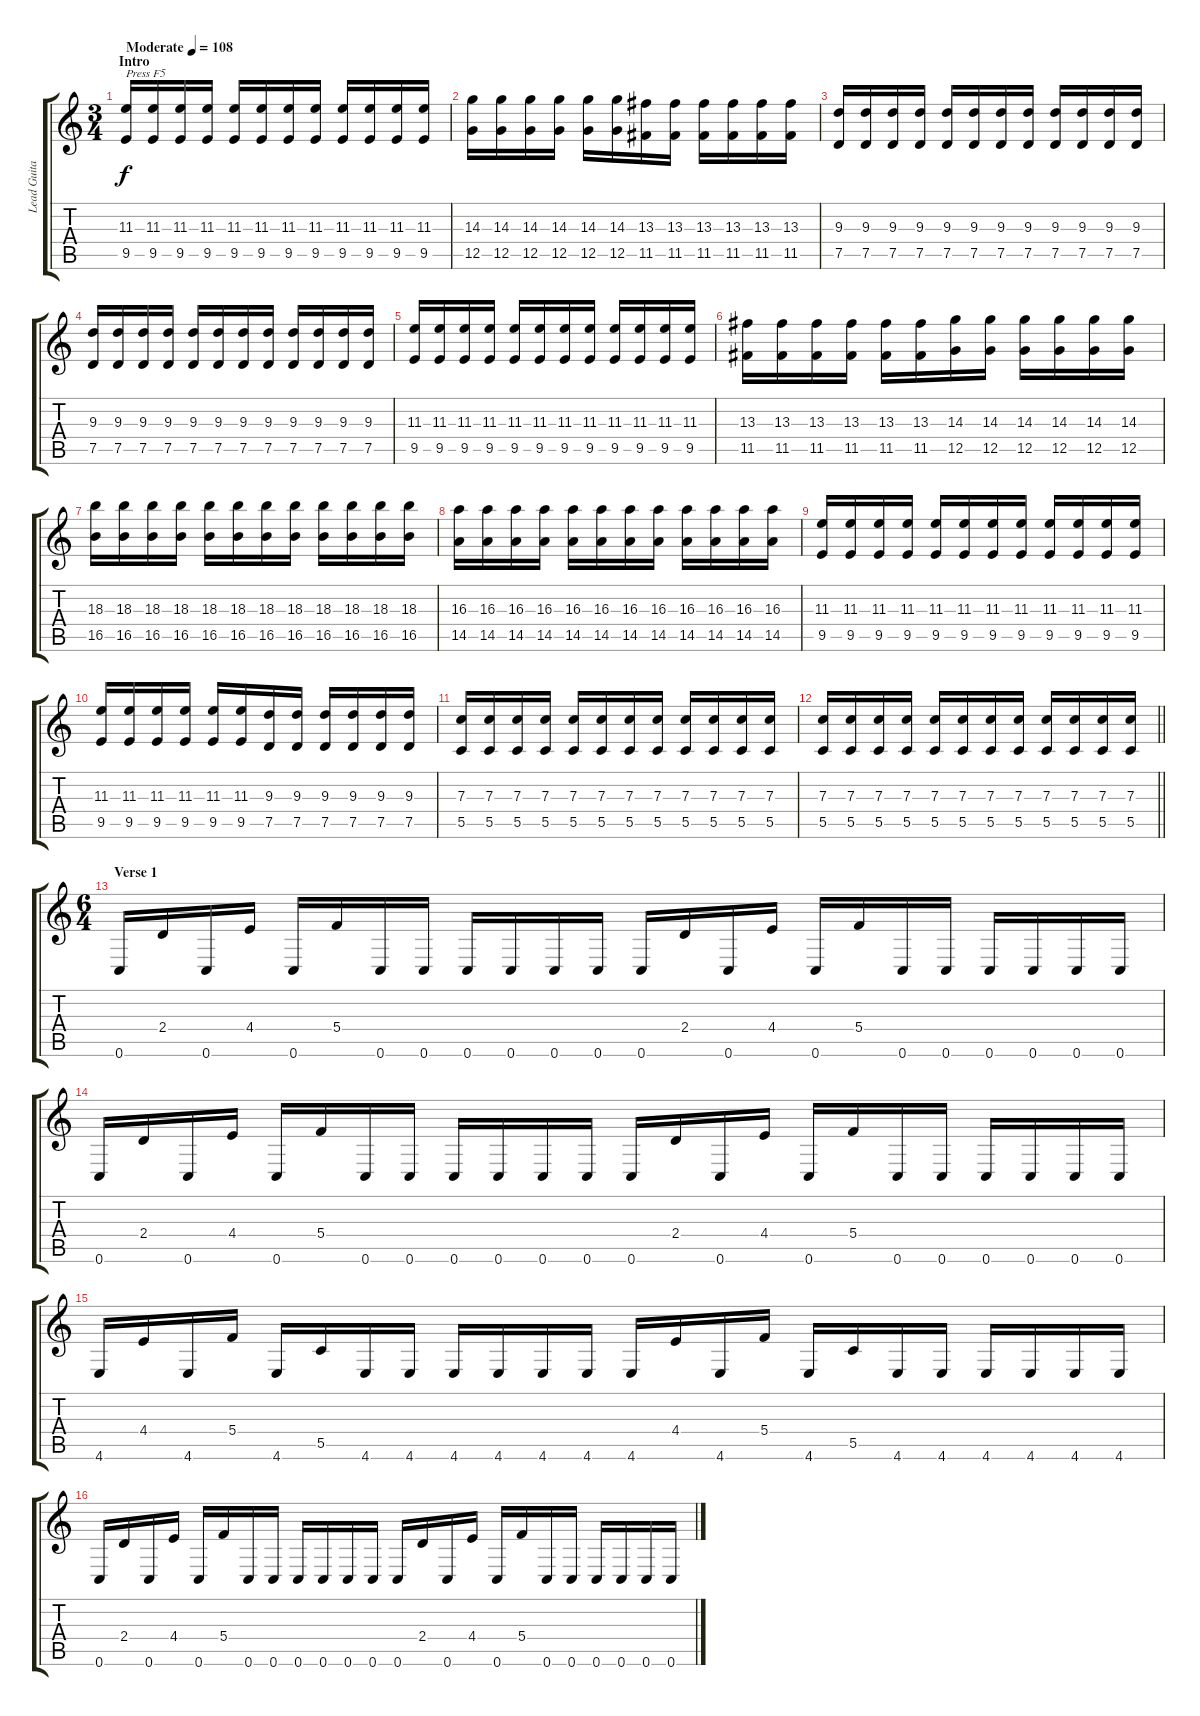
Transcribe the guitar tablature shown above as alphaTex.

\track ("Lead Guitar" "Lead Guita") {instrument distortionguitar}
\staff {score tabs}
\tuning (D4 A3 F3 C3 G2 C2) {hide}
\ts (3 4)
\section ("" "Intro")
\tempo (108 "Moderate")
\clef g2
\ks c
(11.3 9.5).16{txt "Press F5" dy f instrument distortionguitar} (11.3 9.5).16 (11.3 9.5).16 (11.3 9.5).16 (11.3 9.5).16 (11.3 9.5).16 (11.3 9.5).16 (11.3 9.5).16 (11.3 9.5).16 (11.3 9.5).16 (11.3 9.5).16 (11.3 9.5).16 |
(14.3 12.5).16 (14.3 12.5).16 (14.3 12.5).16 (14.3 12.5).16 (14.3 12.5).16 (14.3 12.5).16 (13.3 11.5).16 (13.3 11.5).16 (13.3 11.5).16 (13.3 11.5).16 (13.3 11.5).16 (13.3 11.5).16 |
(9.3 7.5).16 (9.3 7.5).16 (9.3 7.5).16 (9.3 7.5).16 (9.3 7.5).16 (9.3 7.5).16 (9.3 7.5).16 (9.3 7.5).16 (9.3 7.5).16 (9.3 7.5).16 (9.3 7.5).16 (9.3 7.5).16 |
(9.3 7.5).16 (9.3 7.5).16 (9.3 7.5).16 (9.3 7.5).16 (9.3 7.5).16 (9.3 7.5).16 (9.3 7.5).16 (9.3 7.5).16 (9.3 7.5).16 (9.3 7.5).16 (9.3 7.5).16 (9.3 7.5).16 |
(11.3 9.5).16 (11.3 9.5).16 (11.3 9.5).16 (11.3 9.5).16 (11.3 9.5).16 (11.3 9.5).16 (11.3 9.5).16 (11.3 9.5).16 (11.3 9.5).16 (11.3 9.5).16 (11.3 9.5).16 (11.3 9.5).16 |
(13.3 11.5).16 (13.3 11.5).16 (13.3 11.5).16 (13.3 11.5).16 (13.3 11.5).16 (13.3 11.5).16 (14.3 12.5).16 (14.3 12.5).16 (14.3 12.5).16 (14.3 12.5).16 (14.3 12.5).16 (14.3 12.5).16 |
(18.3 16.5).16 (18.3 16.5).16 (18.3 16.5).16 (18.3 16.5).16 (18.3 16.5).16 (18.3 16.5).16 (18.3 16.5).16 (18.3 16.5).16 (18.3 16.5).16 (18.3 16.5).16 (18.3 16.5).16 (18.3 16.5).16 |
(16.3 14.5).16 (16.3 14.5).16 (16.3 14.5).16 (16.3 14.5).16 (16.3 14.5).16 (16.3 14.5).16 (16.3 14.5).16 (16.3 14.5).16 (16.3 14.5).16 (16.3 14.5).16 (16.3 14.5).16 (16.3 14.5).16 |
(11.3 9.5).16 (11.3 9.5).16 (11.3 9.5).16 (11.3 9.5).16 (11.3 9.5).16 (11.3 9.5).16 (11.3 9.5).16 (11.3 9.5).16 (11.3 9.5).16 (11.3 9.5).16 (11.3 9.5).16 (11.3 9.5).16 |
(11.3 9.5).16 (11.3 9.5).16 (11.3 9.5).16 (11.3 9.5).16 (11.3 9.5).16 (11.3 9.5).16 (9.3 7.5).16 (9.3 7.5).16 (9.3 7.5).16 (9.3 7.5).16 (9.3 7.5).16 (9.3 7.5).16 |
(7.3 5.5).16 (7.3 5.5).16 (7.3 5.5).16 (7.3 5.5).16 (7.3 5.5).16 (7.3 5.5).16 (7.3 5.5).16 (7.3 5.5).16 (7.3 5.5).16 (7.3 5.5).16 (7.3 5.5).16 (7.3 5.5).16 |
\barLineRight lightlight
(7.3 5.5).16 (7.3 5.5).16 (7.3 5.5).16 (7.3 5.5).16 (7.3 5.5).16 (7.3 5.5).16 (7.3 5.5).16 (7.3 5.5).16 (7.3 5.5).16 (7.3 5.5).16 (7.3 5.5).16 (7.3 5.5).16 |
\ts (6 4)
\section ("" "Verse 1")
0.6.16 2.4.16 0.6.16 4.4.16 0.6.16 5.4.16 0.6.16 0.6.16 0.6.16 0.6.16 0.6.16 0.6.16 0.6.16 2.4.16 0.6.16 4.4.16 0.6.16 5.4.16 0.6.16 0.6.16 0.6.16 0.6.16 0.6.16 0.6.16 |
0.6.16 2.4.16 0.6.16 4.4.16 0.6.16 5.4.16 0.6.16 0.6.16 0.6.16 0.6.16 0.6.16 0.6.16 0.6.16 2.4.16 0.6.16 4.4.16 0.6.16 5.4.16 0.6.16 0.6.16 0.6.16 0.6.16 0.6.16 0.6.16 |
4.6.16 4.4.16 4.6.16 5.4.16 4.6.16 5.5.16 4.6.16 4.6.16 4.6.16 4.6.16 4.6.16 4.6.16 4.6.16 4.4.16 4.6.16 5.4.16 4.6.16 5.5.16 4.6.16 4.6.16 4.6.16 4.6.16 4.6.16 4.6.16 |
0.6.16 2.4.16 0.6.16 4.4.16 0.6.16 5.4.16 0.6.16 0.6.16 0.6.16 0.6.16 0.6.16 0.6.16 0.6.16 2.4.16 0.6.16 4.4.16 0.6.16 5.4.16 0.6.16 0.6.16 0.6.16 0.6.16 0.6.16 0.6.16
